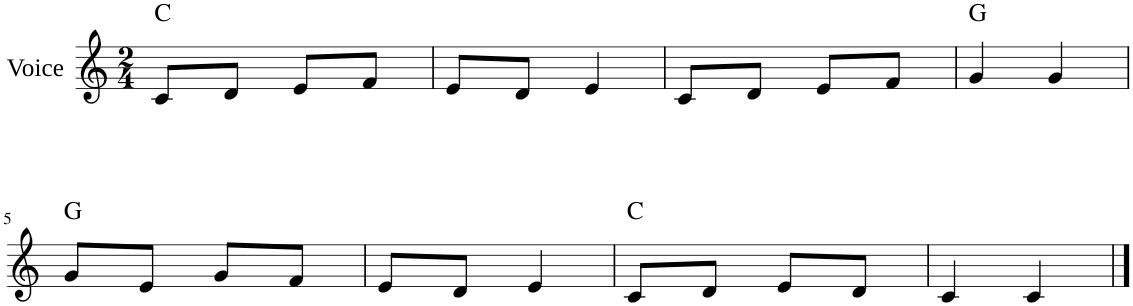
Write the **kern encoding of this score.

**kern	**harte
*part1	*part1
*staff1	*
*I"Voice	*
*clefG2	*
*k[]	*
*M2/4	*
=1	=1
8c/L	C:maj
8d/J	.
8e/L	.
8f/J	.
=2	=2
8e/L	.
8d/J	.
4e/	.
=3	=3
8c/L	.
8d/J	.
8e/L	.
8f/J	.
=4	=4
4g/	G:maj
4g/	.
!!LO:LB:g=z
=5	=5
8g/L	G:maj
8e/J	.
8g/L	.
8f/J	.
=6	=6
8e/L	.
8d/J	.
4e/	.
=7	=7
8c/L	C:maj
8d/J	.
8e/L	.
8d/J	.
=8	=8
4c/	.
4c/	.
==	==
*-	*-
